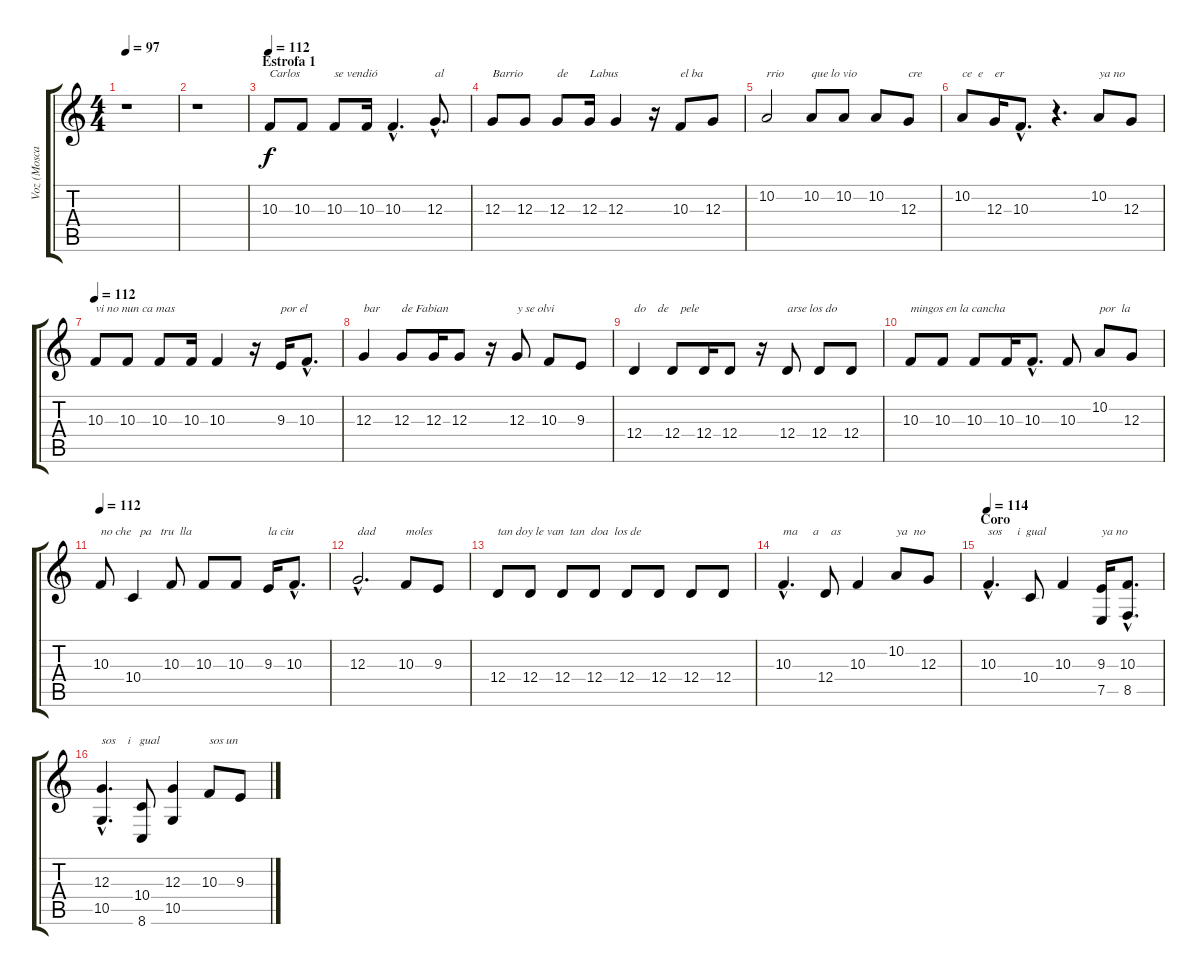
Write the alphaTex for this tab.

\track ("Voz (Mosca)" "Voz (Mosca") {instrument lead1square}
\staff {score tabs}
\tuning (E4 B3 G3 D3 A2 E2) {hide}
\ts (4 4)
\tempo 97
\clef g2
\ks c
r.1{dy f} |
r.1 |
\section ("" "Estrofa 1")
\tempo 112
10.3.8{txt "Carlos" volume 13} 10.3.8 10.3.8{txt "se vendió"} 10.3.16 10.3{hac}.4{d} 12.3{hac}.8{d txt "al"} |
12.3.8{txt "Barrio"} 12.3.8 12.3.8{txt "de"} 12.3.16{txt "Labus"} 12.3.4 r.16 10.3.8{txt "el ba"} 12.3.8 |
10.2.2{txt "rrio"} 10.2.8{txt "que lo vio"} 10.2.8 10.2.8 12.3.8{txt "cre"} |
10.2.8{txt "ce  e    er"} 12.3.16 10.3{hac}.8{d} r.4{d} 10.2.8{txt "ya no"} 12.3.8 |
\tempo 112
10.3.8{txt "vi no nun ca mas"} 10.3.8 10.3.8 10.3.16 10.3.4 r.16 9.3.16{txt "por el"} 10.3{hac}.8{d} |
12.3.4{txt "bar"} 12.3.8{txt "de Fabian"} 12.3.16 12.3.8 r.16 12.3.8{txt "y se olvi"} 10.3.8 9.3.8 |
12.4.4{txt "do    de    pele"} 12.4.8 12.4.16 12.4.8 r.16 12.4.8{txt "arse los do"} 12.4.8 12.4.8 |
10.3.8{txt "mingos en la cancha"} 10.3.8 10.3.8 10.3.16 10.3{hac}.8{d} 10.3.8 10.2.8{txt "por  la"} 12.3.8 |
\tempo 112
10.3.8{txt "no che   pa   tru  lla"} 10.4.4 10.3.8 10.3.8 10.3.8 9.3.16{txt "la ciu"} 10.3{hac}.8{d} |
12.3{hac}.2{d txt "dad"} 10.3.8{txt "moles"} 9.3.8 |
12.4.8{txt "tan doy le van  tan  doa  los de"} 12.4.8 12.4.8 12.4.8 12.4.8 12.4.8 12.4.8 12.4.8 |
10.3{hac}.4{d txt "ma     a    as"} 12.4.8 10.3.4 10.2.8{txt "ya  no"} 12.3.8 |
\section ("" "Coro")
\tempo 114
10.3{hac}.4{d txt "sos     i  gual"} 10.4.8 10.3.4 (9.3 7.5).16{txt "ya no"} (10.3{hac} 8.5{hac}).8{d} |
(12.3{hac} 10.5{hac}).4{d txt "sos    i   gual"} (10.4 8.6).8 (12.3 10.5).4 10.3.8{txt "sos un"} 9.3.8
